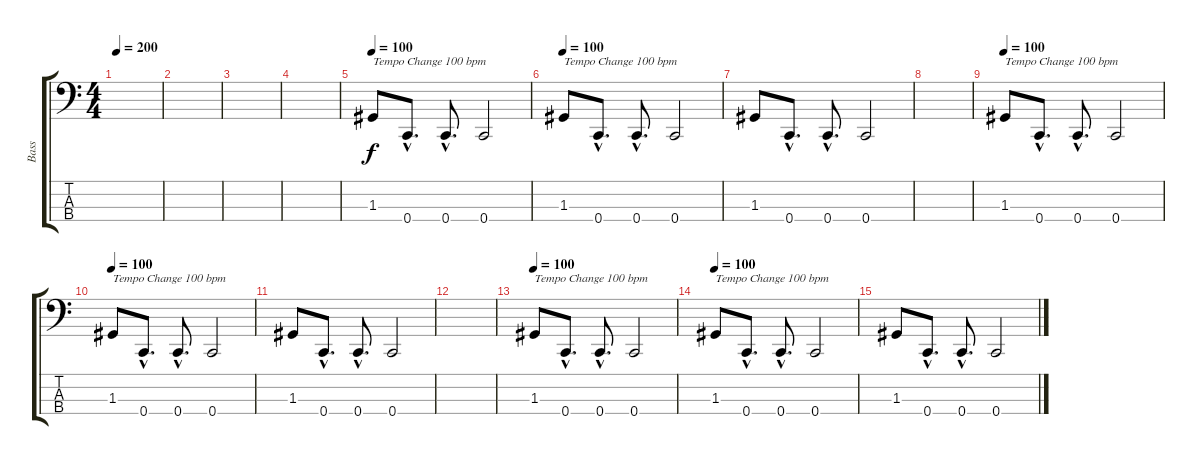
\track ("Bass" "Bass") {instrument electricbassfinger}
\staff {score tabs}
\tuning (F2 C2 G1 C1) {hide}
\ts (4 4)
\tempo 200
\clef f4
\ks c
|
|
|
|
\tempo 100
1.3.8{txt "Tempo Change 100 bpm"} 0.4{hac}.8{d} 0.4{hac}.8{d} 0.4.2 |
\tempo 100
1.3.8{txt "Tempo Change 100 bpm"} 0.4{hac}.8{d} 0.4{hac}.8{d} 0.4.2 |
1.3.8 0.4{hac}.8{d} 0.4{hac}.8{d} 0.4.2 |
|
\tempo 100
1.3.8{txt "Tempo Change 100 bpm"} 0.4{hac}.8{d} 0.4{hac}.8{d} 0.4.2 |
\tempo 100
1.3.8{txt "Tempo Change 100 bpm"} 0.4{hac}.8{d} 0.4{hac}.8{d} 0.4.2 |
1.3.8 0.4{hac}.8{d} 0.4{hac}.8{d} 0.4.2 |
|
\tempo 100
1.3.8{txt "Tempo Change 100 bpm"} 0.4{hac}.8{d} 0.4{hac}.8{d} 0.4.2 |
\tempo 100
1.3.8{txt "Tempo Change 100 bpm"} 0.4{hac}.8{d} 0.4{hac}.8{d} 0.4.2 |
1.3.8 0.4{hac}.8{d} 0.4{hac}.8{d} 0.4.2
